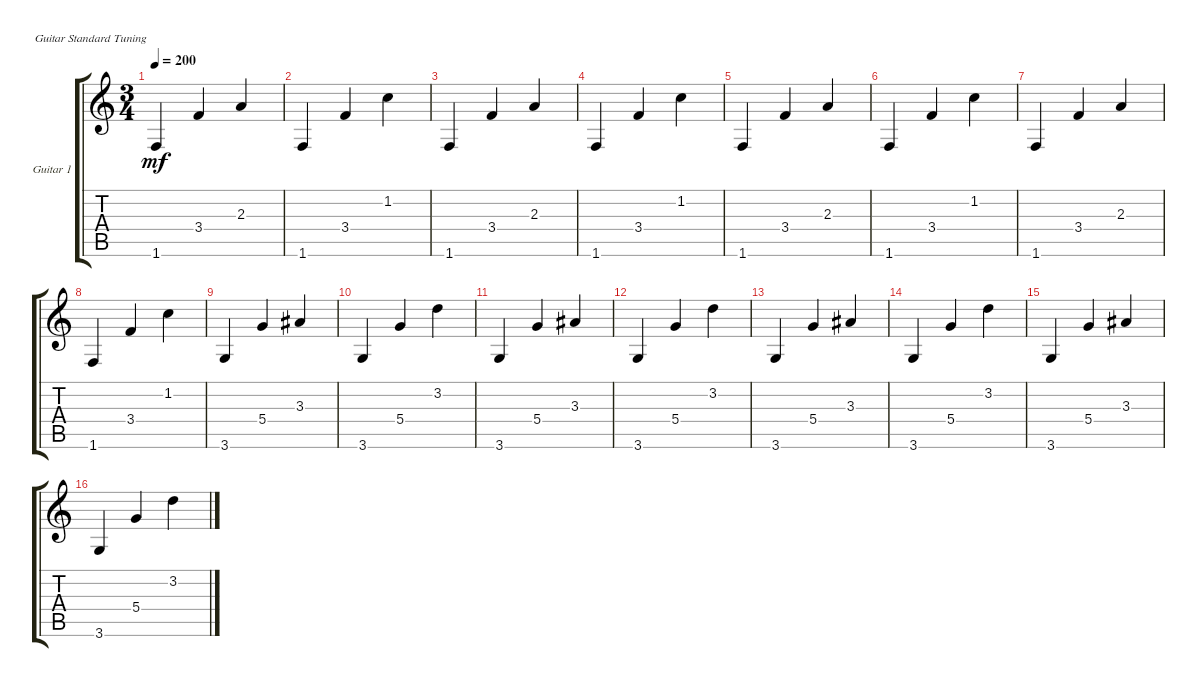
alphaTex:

\bracketExtendMode groupsimilarinstruments
\firstSystemTrackNameOrientation horizontal
\otherSystemsTrackNameOrientation horizontal
\track ("Acoustic Guitar 1" "Guitar 1") {instrument acousticguitarsteel}
\staff {score tabs}
\tuning (E4 B3 G3 D3 A2 E2)
\ts (3 4)
\tempo 200
\clef g2
\scale
0.333333
\ks c
1.6.4{dy mf} 3.4.4 2.3.4 |
\scale
0.333333 1.6.4 3.4.4 1.2.4 |
\scale
0.333333 1.6.4 3.4.4 2.3.4 |
\scale
0.333333 1.6.4 3.4.4 1.2.4 |
\scale
0.333333 1.6.4 3.4.4 2.3.4 |
\scale
0.333333 1.6.4 3.4.4 1.2.4 |
\scale
0.333333 1.6.4 3.4.4 2.3.4 |
\scale
0.333333 1.6.4 3.4.4 1.2.4 |
\scale
0.333333 3.6.4 5.4.4 3.3.4 |
\scale
0.333333 3.6.4 5.4.4 3.2.4 |
\scale
0.333333 3.6.4 5.4.4 3.3.4 |
\scale
0.333333 3.6.4 5.4.4 3.2.4 |
\scale
0.333333 3.6.4 5.4.4 3.3.4 |
\scale
0.333333 3.6.4 5.4.4 3.2.4 |
\scale
0.333333 3.6.4 5.4.4 3.3.4 |
\scale
0.333333 3.6.4 5.4.4 3.2.4
